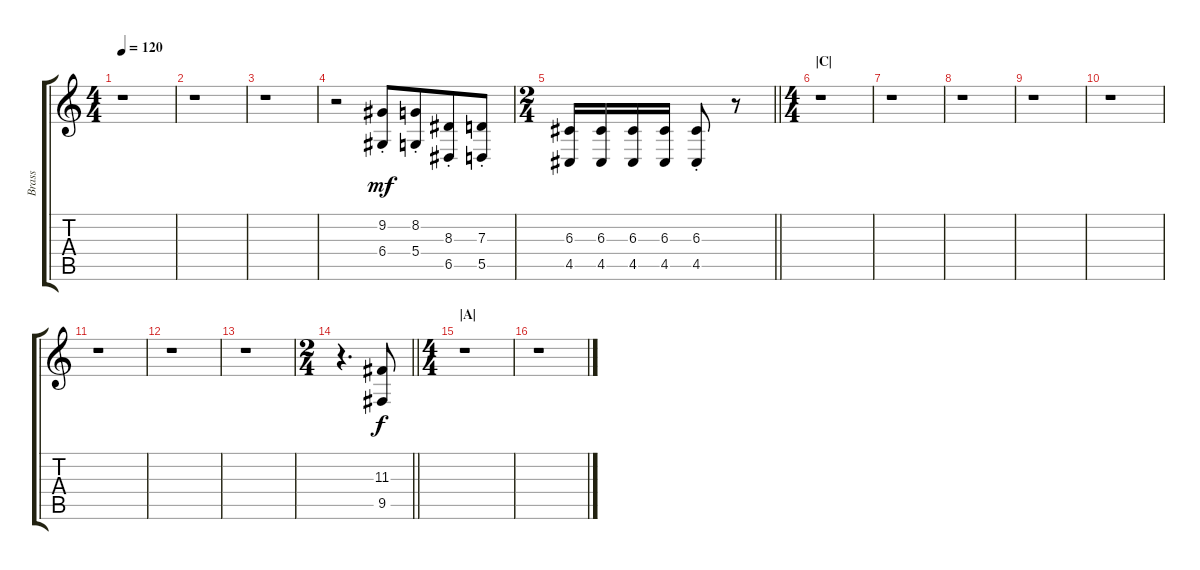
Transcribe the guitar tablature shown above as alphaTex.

\track ("Brass" "Brass") {instrument brasssection}
\staff {score tabs}
\tuning (E4 B3 G3 D3 A2 E2) {hide}
\ts (4 4)
\tempo 120
\clef g2
\ks c
r.1{dy mf} |
r.1 |
r.1 |
r.2 (9.2{st} 6.4{st}).8 (8.2{st} 5.4{st}).8{beam merge} (8.3{st} 6.5{st}).8 (7.3{st} 5.5{st}).8 |
\ts (2 4)
\barLineRight lightlight
(6.3 4.5).16 (6.3 4.5).16 (6.3 4.5).16 (6.3 4.5).16 (6.3{st} 4.5{st}).8 r.8 |
\ts (4 4)
\section ("" "|C|")
r.1 |
r.1 |
r.1 |
r.1 |
r.1 |
r.1 |
r.1 |
r.1 |
\ts (2 4)
\barLineRight lightlight
r.4{d} (11.3 9.5).8{dy f} |
\ts (4 4)
\section ("" "|A|")
r.1 |
r.1
